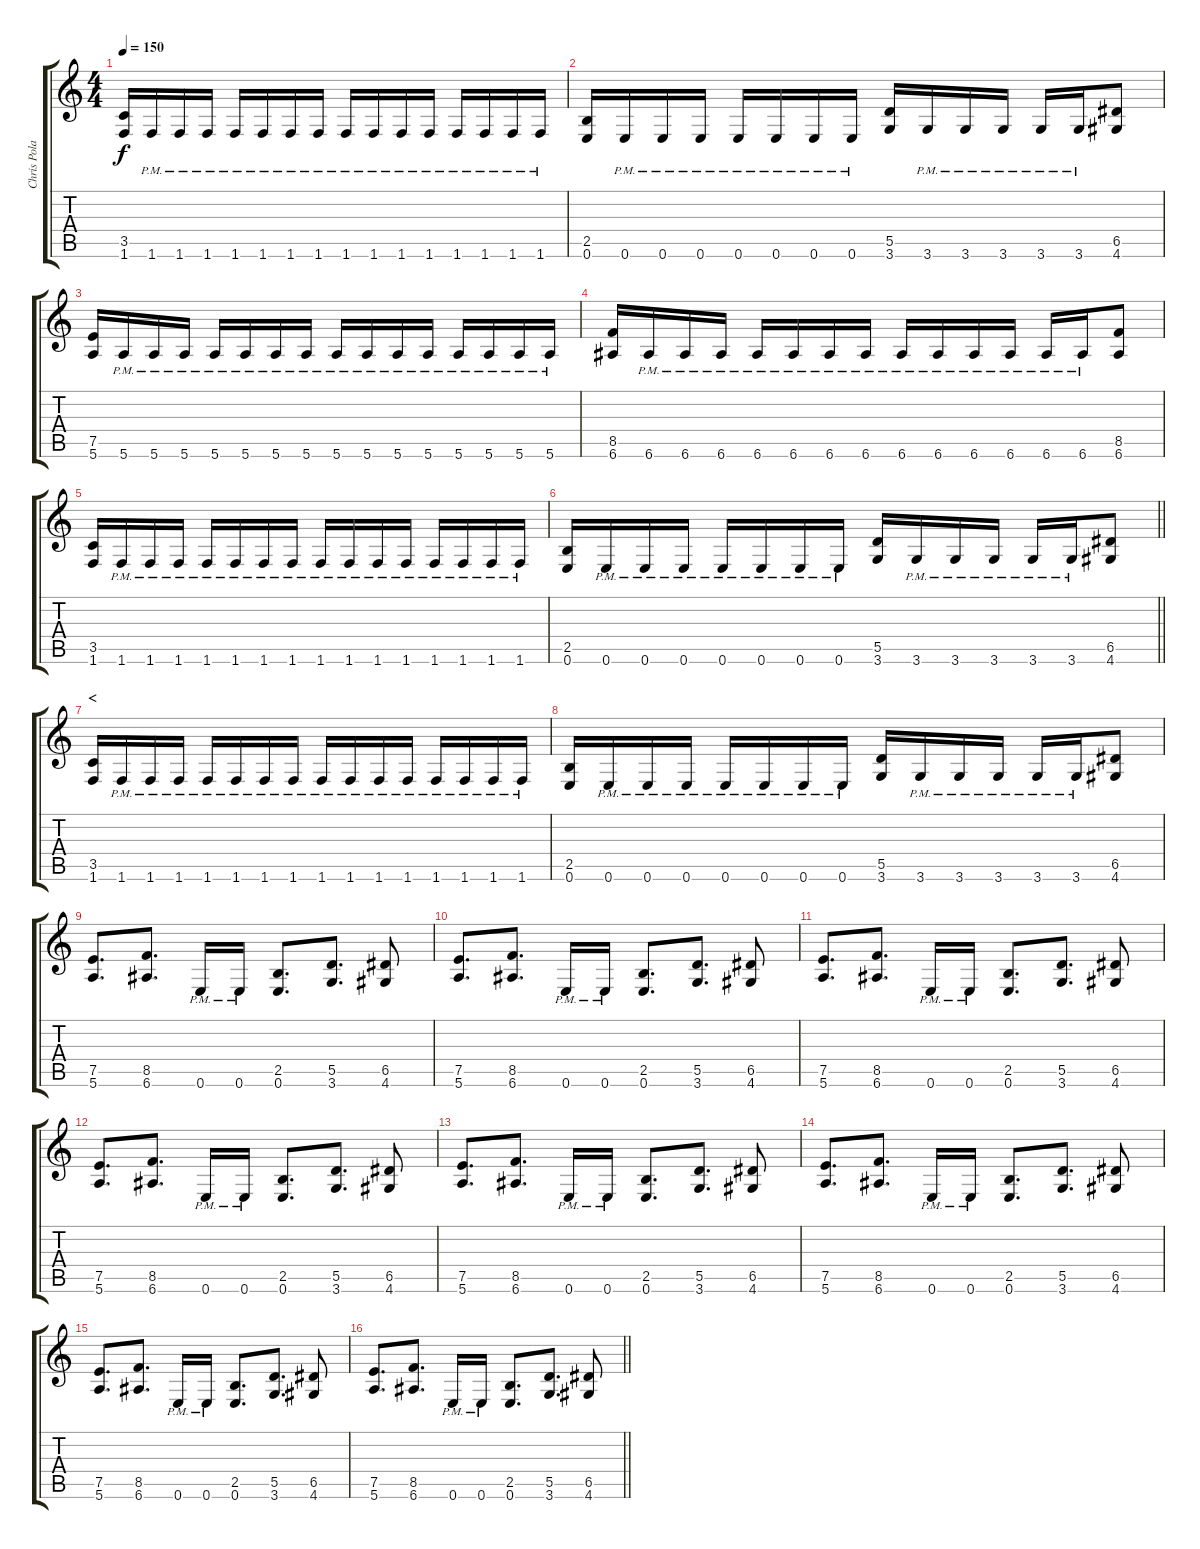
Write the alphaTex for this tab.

\track ("Chris Poland" "Chris Pola") {instrument distortionguitar}
\staff {score tabs}
\tuning (E4 B3 G3 D3 A2 E2) {hide}
\ts (4 4)
\tempo 150
\clef g2
\ks c
(3.5 1.6).16{dy f} 1.6{pm}.16 1.6{pm}.16 1.6{pm}.16 1.6{pm}.16 1.6{pm}.16 1.6{pm}.16 1.6{pm}.16 1.6{pm}.16 1.6{pm}.16 1.6{pm}.16 1.6{pm}.16 1.6{pm}.16 1.6{pm}.16 1.6{pm}.16 1.6{pm}.16 |
(2.5 0.6).16 0.6{pm}.16 0.6{pm}.16 0.6{pm}.16 0.6{pm}.16 0.6{pm}.16 0.6{pm}.16 0.6{pm}.16 (5.5 3.6).16 3.6{pm}.16 3.6{pm}.16 3.6{pm}.16 3.6{pm}.16 3.6{pm}.16 (6.5 4.6).8 |
(7.5 5.6).16 5.6{pm}.16 5.6{pm}.16 5.6{pm}.16 5.6{pm}.16 5.6{pm}.16 5.6{pm}.16 5.6{pm}.16 5.6{pm}.16 5.6{pm}.16 5.6{pm}.16 5.6{pm}.16 5.6{pm}.16 5.6{pm}.16 5.6{pm}.16 5.6{pm}.16 |
(8.5 6.6).16 6.6{pm}.16 6.6{pm}.16 6.6{pm}.16 6.6{pm}.16 6.6{pm}.16 6.6{pm}.16 6.6{pm}.16 6.6{pm}.16 6.6{pm}.16 6.6{pm}.16 6.6{pm}.16 6.6{pm}.16 6.6{pm}.16 (8.5 6.6).8 |
(3.5 1.6).16 1.6{pm}.16 1.6{pm}.16 1.6{pm}.16 1.6{pm}.16 1.6{pm}.16 1.6{pm}.16 1.6{pm}.16 1.6{pm}.16 1.6{pm}.16 1.6{pm}.16 1.6{pm}.16 1.6{pm}.16 1.6{pm}.16 1.6{pm}.16 1.6{pm}.16 |
\barLineRight lightlight
(2.5 0.6).16 0.6{pm}.16 0.6{pm}.16 0.6{pm}.16 0.6{pm}.16 0.6{pm}.16 0.6{pm}.16 0.6{pm}.16 (5.5 3.6).16 3.6{pm}.16 3.6{pm}.16 3.6{pm}.16 3.6{pm}.16 3.6{pm}.16 (6.5 4.6).8 |
\section ("" "<")
(3.5 1.6).16 1.6{pm}.16 1.6{pm}.16 1.6{pm}.16 1.6{pm}.16 1.6{pm}.16 1.6{pm}.16 1.6{pm}.16 1.6{pm}.16 1.6{pm}.16 1.6{pm}.16 1.6{pm}.16 1.6{pm}.16 1.6{pm}.16 1.6{pm}.16 1.6{pm}.16 |
(2.5 0.6).16 0.6{pm}.16 0.6{pm}.16 0.6{pm}.16 0.6{pm}.16 0.6{pm}.16 0.6{pm}.16 0.6{pm}.16 (5.5 3.6).16 3.6{pm}.16 3.6{pm}.16 3.6{pm}.16 3.6{pm}.16 3.6{pm}.16 (6.5 4.6).8 |
(7.5 5.6).8{d} (8.5 6.6).8{d} 0.6{pm}.16 0.6{pm}.16 (2.5 0.6).8{d} (5.5 3.6).8{d} (6.5 4.6).8 |
(7.5 5.6).8{d} (8.5 6.6).8{d} 0.6{pm}.16 0.6{pm}.16 (2.5 0.6).8{d} (5.5 3.6).8{d} (6.5 4.6).8 |
(7.5 5.6).8{d} (8.5 6.6).8{d} 0.6{pm}.16 0.6{pm}.16 (2.5 0.6).8{d} (5.5 3.6).8{d} (6.5 4.6).8 |
(7.5 5.6).8{d} (8.5 6.6).8{d} 0.6{pm}.16 0.6{pm}.16 (2.5 0.6).8{d} (5.5 3.6).8{d} (6.5 4.6).8 |
(7.5 5.6).8{d} (8.5 6.6).8{d} 0.6{pm}.16 0.6{pm}.16 (2.5 0.6).8{d} (5.5 3.6).8{d} (6.5 4.6).8 |
(7.5 5.6).8{d} (8.5 6.6).8{d} 0.6{pm}.16 0.6{pm}.16 (2.5 0.6).8{d} (5.5 3.6).8{d} (6.5 4.6).8 |
(7.5 5.6).8{d} (8.5 6.6).8{d} 0.6{pm}.16 0.6{pm}.16 (2.5 0.6).8{d} (5.5 3.6).8{d} (6.5 4.6).8 |
\barLineRight lightlight
(7.5 5.6).8{d} (8.5 6.6).8{d} 0.6{pm}.16 0.6{pm}.16 (2.5 0.6).8{d} (5.5 3.6).8{d} (6.5 4.6).8
